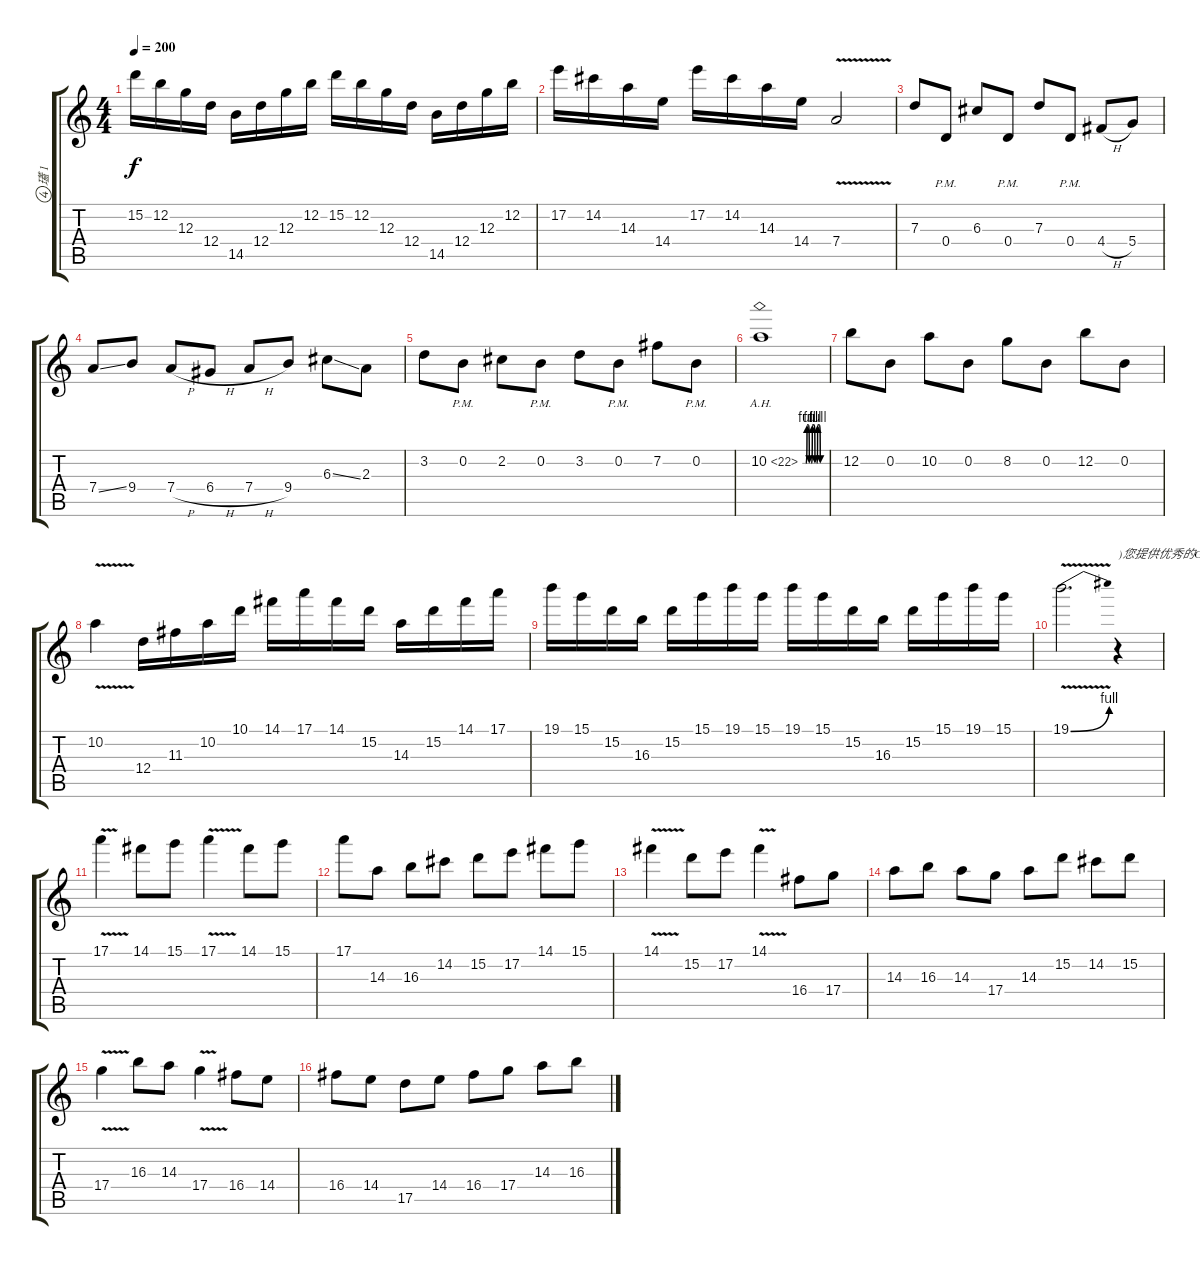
\track ("瓂 1" "瓂 1") {instrument distortionguitar}
\staff {score tabs}
\tuning (E4 B3 G3 D3 A2 E2) {hide}
\ts (4 4)
\tempo 200
\clef g2
\ks c
15.2.16{dy f} 12.2.16 12.3.16 12.4.16 14.5.16 12.4.16 12.3.16 12.2.16 15.2.16 12.2.16 12.3.16 12.4.16 14.5.16 12.4.16 12.3.16 12.2.16 |
17.2.16 14.2.16 14.3.16 14.4.16 17.2.16 14.2.16 14.3.16 14.4.16 7.4{v}.2 |
7.3.8 0.4{pm}.8 6.3.8 0.4{pm}.8 7.3.8 0.4{pm}.8 4.4{h}.8 5.4.8 |
7.4{ss}.8 9.4.8 7.4{h}.8 6.4{h}.8 7.4{h}.8 9.4.8 6.3{ss}.8 2.3.8 |
3.2.8 0.2{pm}.8 2.2.8 0.2{pm}.8 3.2.8 0.2{pm}.8 7.2.8 0.2{pm}.8 |
10.2{be (custom 0 0 8 0 11 4 15 4 17 0 23 0 25 4 30 4 32 0 37 0 39 4 44 4 46 0 60 0) ah 12}.1 |
12.2.8 0.2.8 10.2.8 0.2.8 8.2.8 0.2.8 12.2.8 0.2.8 |
10.2{v}.4 12.4.16 11.3.16 10.2.16 10.1.16 14.1.16 17.1.16 14.1.16 15.2.16 14.3.16 15.2.16 14.1.16 17.1.16 |
19.1.16 15.1.16 15.2.16 16.3.16 15.2.16 15.1.16 19.1.16 15.1.16 19.1.16 15.1.16 15.2.16 16.3.16 15.2.16 15.1.16 19.1.16 15.1.16 |
19.1{be (bend 0 0 60 4) v}.2{d} r.4{txt ")您提供优秀的GTP"} |
17.1{v}.4 14.1.8 15.1.8 17.1{v}.4 14.1.8 15.1.8 |
17.1.8 14.3.8 16.3.8 14.2.8 15.2.8 17.2.8 14.1.8 15.1.8 |
14.1{v}.4 15.2.8 17.2.8 14.1{v}.4 16.4.8 17.4.8 |
14.3.8 16.3.8 14.3.8 17.4.8 14.3.8 15.2.8 14.2.8 15.2.8 |
17.4{v}.4 16.3.8 14.3.8 17.4{v}.4 16.4.8 14.4.8 |
16.4.8 14.4.8 17.5.8 14.4.8 16.4.8 17.4.8 14.3.8 16.3.8
